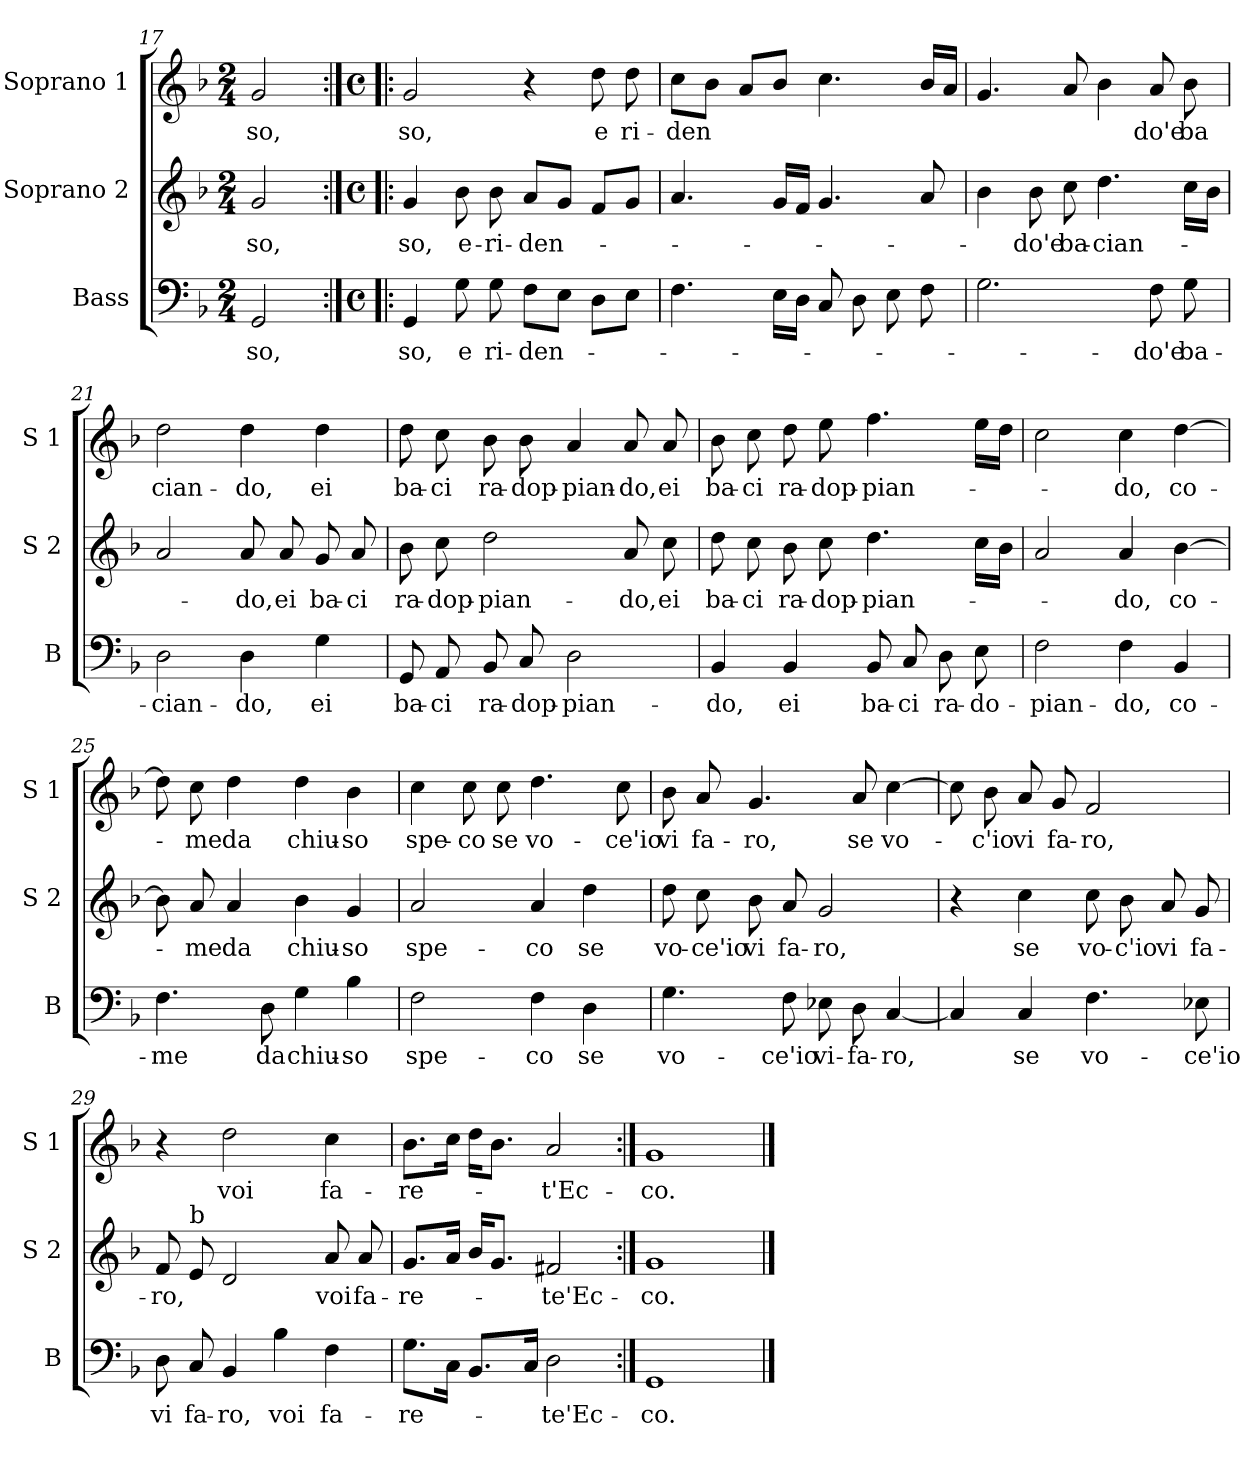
**kern	**text	**kern	**text	**kern	**text
*part3	*part3	*part2	*part2	*part1	*part1
*staff3	*staff3	*staff2	*staff2	*staff1	*staff1
*I"Bass	*	*I"Soprano 2	*	*I"Soprano 1	*
*I'B	*	*I'S 2	*	*I'S 1	*
!!LO:LB:g=z
*clefF4	*	*clefG2	*	*clefG2	*
*k[b-]	*	*k[b-]	*	*k[b-]	*
*F:	*	*F:	*	*F:	*
*M2/4	*	*M2/4	*	*M2/4	*
=17	=17	=17	=17	=17	=17
!	!LO:LY:b	!	!LO:LY:b	!	!LO:LY:b
2GG/	-so,	2g/	-so,	2g/	-so,
=18:|!|:	=18:|!|:	=18:|!|:	=18:|!|:	=18:|!|:	=18:|!|:
*M4/4	*	*M4/4	*	*M4/4	*
*met(c)	*	*met(c)	*	*met(c)	*
!	!LO:LY:b	!	!LO:LY:b	!	!LO:LY:b
4GG/	so,	4g/	so,	2g/	so,
!	!LO:LY:b	!	!LO:LY:b	!	!
8G\	e	8b-\	e-	.	.
!	!LO:LY:b	!	!LO:LY:b	!	!
8G\	ri-	8b-\	-ri-	.	.
!	!LO:LY:b	!	!LO:LY:b	!	!
8F\L	-den-	8a/L	-den-	4r	.
8E\J	.	8g/J	.	.	.
!	!	!	!	!	!LO:LY:b
8D\L	.	8f/L	.	8dd\	e
!	!	!	!	!	!LO:LY:b
8E\J	.	8g/J	.	8dd\	ri-
=19	=19	=19	=19	=19	=19
!	!	!	!	!	!LO:LY:b
4.F\	.	4.a/	.	8cc\L	-den
.	.	.	.	8b-\J	.
.	.	.	.	8a/L	.
16E\LL	.	16g/LL	.	8b-/J	.
16D\JJ	.	16f/JJ	.	.	.
8C/	.	4.g/	.	4.cc\	.
8D\	.	.	.	.	.
8E\	.	.	.	.	.
8F\	.	8a/	.	16b-/LL	.
.	.	.	.	16a/JJ	.
=20	=20	=20	=20	=20	=20
2.G\	.	4b-\	.	4.g/	.
!	!	!	!LO:LY:b	!	!
.	.	8b-\	-do'e	.	.
!	!	!	!LO:LY:b	!	!
.	.	8cc\	ba-	8a/	.
!	!	!	!LO:LY:b	!	!
.	.	4.dd\	-cian-	4b-\	.
!	!LO:LY:b	!	!	!	!LO:LY:b
8F\	-do'e	.	.	8a/	do'e
!	!LO:LY:b	!	!	!	!LO:LY:b
8G\	ba-	16cc\LL	.	8b-\	ba
.	.	16b-\JJ	.	.	.
!!LO:LB:g=z
=21	=21	=21	=21	=21	=21
!	!LO:LY:b	!	!	!	!LO:LY:b
2D\	-cian-	2a/	.	2dd\	cian-
!	!LO:LY:b	!	!LO:LY:b	!	!LO:LY:b
4D\	-do,	8a/	-do,	4dd\	-do,
!	!	!	!LO:LY:b	!	!
.	.	8a/	ei	.	.
!	!LO:LY:b	!	!LO:LY:b	!	!LO:LY:b
4G\	ei	8g/	ba-	4dd\	ei
!	!	!	!LO:LY:b	!	!
.	.	8a/	-ci	.	.
=22	=22	=22	=22	=22	=22
!	!LO:LY:b	!	!LO:LY:b	!	!LO:LY:b
8GG/	ba-	8b-\	ra-	8dd\	ba-
!	!LO:LY:b	!	!LO:LY:b	!	!LO:LY:b
8AA/	-ci	8cc\	-dop-	8cc\	-ci
!	!LO:LY:b	!	!LO:LY:b	!	!LO:LY:b
8BB-/	ra-	2dd\	-pian-	8b-\	ra-
!	!LO:LY:b	!	!	!	!LO:LY:b
8C/	-dop-	.	.	8b-\	-dop-
!	!LO:LY:b	!	!	!	!LO:LY:b
2D\	-pian-	.	.	4a/	-pian-
!	!	!	!LO:LY:b	!	!LO:LY:b
.	.	8a/	-do,	8a/	-do,
!	!	!	!LO:LY:b	!	!LO:LY:b
.	.	8cc\	ei	8a/	ei
=23	=23	=23	=23	=23	=23
!	!LO:LY:b	!	!LO:LY:b	!	!LO:LY:b
4BB-/	-do,	8dd\	ba-	8b-\	ba-
!	!	!	!LO:LY:b	!	!LO:LY:b
.	.	8cc\	-ci	8cc\	-ci
!	!LO:LY:b	!	!LO:LY:b	!	!LO:LY:b
4BB-/	ei	8b-\	ra-	8dd\	ra-
!	!	!	!LO:LY:b	!	!LO:LY:b
.	.	8cc\	-dop-	8ee\	-dop-
!	!LO:LY:b	!	!LO:LY:b	!	!LO:LY:b
8BB-/	ba-	4.dd\	-pian-	4.ff\	-pian-
!	!LO:LY:b	!	!	!	!
8C/	-ci	.	.	.	.
!	!LO:LY:b	!	!	!	!
8D\	ra-	.	.	.	.
!	!LO:LY:b	!	!	!	!
8E\	-do-	16cc\LL	.	16ee\LL	.
.	.	16b-\JJ	.	16dd\JJ	.
=24	=24	=24	=24	=24	=24
!	!LO:LY:b	!	!	!	!
2F\	-pian-	2a/	.	2cc\	.
!	!LO:LY:b	!	!LO:LY:b	!	!LO:LY:b
4F\	-do,	4a/	-do,	4cc\	-do,
!	!LO:LY:b	!	!LO:LY:b	!	!LO:LY:b
4BB-/	co-	[4b-\	co-	[4dd\	co-
!!LO:PB:g=z
=25	=25	=25	=25	=25	=25
!	!LO:LY:b	!	!	!	!
4.F\	-me	8b-\]	.	8dd\]	.
!	!	!	!LO:LY:b	!	!LO:LY:b
.	.	8a/	-me	8cc\	-me
!	!	!	!LO:LY:b	!	!LO:LY:b
.	.	4a/	da	4dd\	da
!	!LO:LY:b	!	!	!	!
8D\	da	.	.	.	.
!	!LO:LY:b	!	!LO:LY:b	!	!LO:LY:b
4G\	chiu-	4b-\	chiu-	4dd\	chiu-
!	!LO:LY:b	!	!LO:LY:b	!	!LO:LY:b
4B-\	-so	4g/	-so	4b-\	-so
=26	=26	=26	=26	=26	=26
!	!LO:LY:b	!	!LO:LY:b	!	!LO:LY:b
2F\	spe-	2a/	spe-	4cc\	spe-
!	!	!	!	!	!LO:LY:b
.	.	.	.	8cc\	-co
!	!	!	!	!	!LO:LY:b
.	.	.	.	8cc\	se
!	!LO:LY:b	!	!LO:LY:b	!	!LO:LY:b
4F\	-co	4a/	-co	4.dd\	vo-
!	!LO:LY:b	!	!LO:LY:b	!	!
4D\	se	4dd\	se	.	.
!	!	!	!	!	!LO:LY:b
.	.	.	.	8cc\	-ce'io
=27	=27	=27	=27	=27	=27
!	!LO:LY:b	!	!LO:LY:b	!	!LO:LY:b
4.G\	vo-	8dd\	vo-	8b-\	vi
!	!	!	!LO:LY:b	!	!LO:LY:b
.	.	8cc\	-ce'io	8a/	fa-
!	!	!	!LO:LY:b	!	!LO:LY:b
.	.	8b-\	vi	4.g/	-ro,
!	!LO:LY:b	!	!LO:LY:b	!	!
8F\	-ce'io	8a/	fa-	.	.
!	!LO:LY:b	!	!LO:LY:b	!	!
8E-X\	vi-	2g/	-ro,	.	.
!	!LO:LY:b	!	!	!	!LO:LY:b
8D\	-fa-	.	.	8a/	se
!	!LO:LY:b	!	!	!	!LO:LY:b
[4C/	-ro,	.	.	[4cc\	vo-
=28	=28	=28	=28	=28	=28
4C/]	.	4r	.	8cc\]	.
!	!	!	!	!	!LO:LY:b
.	.	.	.	8b-\	-c'io
!	!LO:LY:b	!	!LO:LY:b	!	!LO:LY:b
4C/	se	4cc\	se	8a/	vi
!	!	!	!	!	!LO:LY:b
.	.	.	.	8g/	fa-
!	!LO:LY:b	!	!LO:LY:b	!	!LO:LY:b
4.F\	vo-	8cc\	vo-	2f/	-ro,
!	!	!	!LO:LY:b	!	!
.	.	8b-\	-c'io	.	.
!	!	!	!LO:LY:b	!	!
.	.	8a/	vi	.	.
!	!LO:LY:b	!	!LO:LY:b	!	!
8E-X\	-ce'io	8g/	fa-	.	.
!!LO:LB:g=z
=29	=29	=29	=29	=29	=29
!	!LO:LY:b	!	!LO:LY:b	!	!
8D\	vi	8f/	-ro,	4r	.
!	!	!LO:TX:a:t=b	!	!	!
!	!LO:LY:b	!	!	!	!
8C/	fa-	8e/	.	.	.
!	!LO:LY:b	!	!	!	!LO:LY:b
4BB-/	-ro,	2d/	.	2dd\	voi
!	!LO:LY:b	!	!	!	!
4B-\	voi	.	.	.	.
!	!LO:LY:b	!	!LO:LY:b	!	!LO:LY:b
4F\	fa-	8a/	voi	4cc\	fa-
!	!	!	!LO:LY:b	!	!
.	.	8a/	fa-	.	.
=30	=30	=30	=30	=30	=30
!	!LO:LY:b	!	!LO:LY:b	!	!LO:LY:b
8.G\L	-re-	8.g/L	-re-	8.b-\L	-re-
16C\Jk	.	16a/Jk	.	16cc\Jk	.
8.BB-/L	.	16b-/KL	.	16dd\KL	.
.	.	8.g/J	.	8.b-\J	.
16C/Jk	.	.	.	.	.
!	!LO:LY:b	!	!LO:LY:b	!	!LO:LY:b
2D\	-te'Ec-	2f#X/	-te'Ec-	2a/	-t'Ec-
=31:|!	=31:|!	=31:|!	=31:|!	=31:|!	=31:|!
!	!LO:LY:b	!	!LO:LY:b	!	!LO:LY:b
1GG	-co.	1g	-co.	1g	-co.
==	==	==	==	==	==
*-	*-	*-	*-	*-	*-
